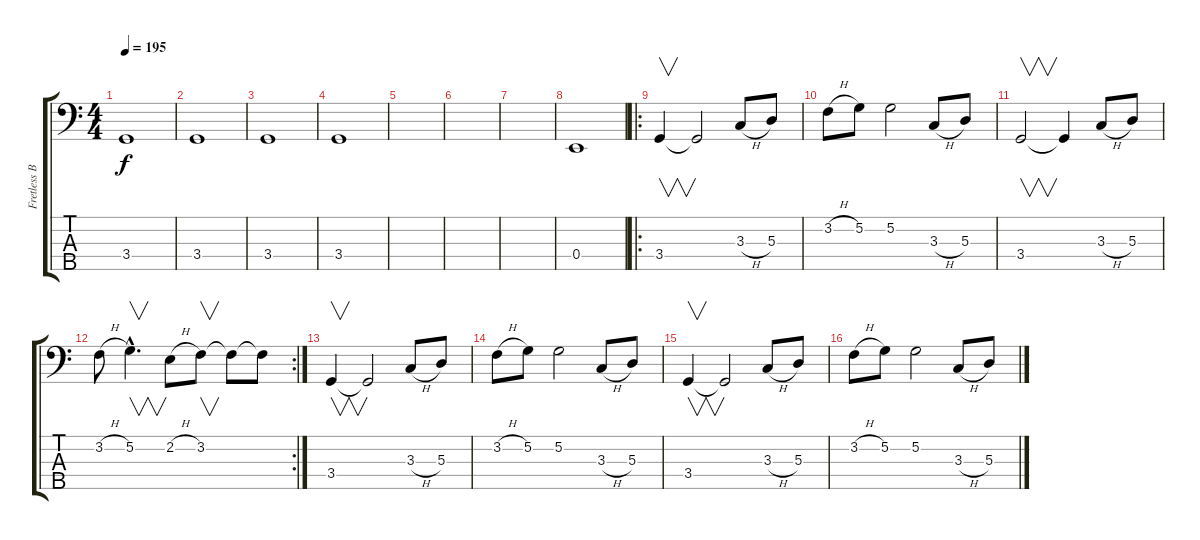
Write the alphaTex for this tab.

\track ("Fretless Bass" "Fretless B") {instrument fretlessbass}
\staff {score tabs}
\tuning (G2 D2 A1 E1 B0) {hide}
\ts (4 4)
\tempo 195
\clef f4
\ks c
3.4.1{dy f} |
3.4.1 |
3.4.1 |
3.4.1 |
|
|
|
0.4.1 |
\ro
3.4.4{v} 3.4{t}.2 3.3{h}.8 5.3.8 |
3.2{h}.8 5.2.8 5.2.2 3.3{h}.8 5.3.8 |
3.4.2{v} 3.4{t}.4 3.3{h}.8 5.3.8 |
\rc 2
3.2{h}.8 5.2{hac}.4{v d} 2.2{h}.8 3.2.8{v} 3.2{t}.8 3.2{t}.8 |
3.4.4{v} 3.4{t}.2 3.3{h}.8 5.3.8 |
3.2{h}.8 5.2.8 5.2.2 3.3{h}.8 5.3.8 |
3.4.4{v} 3.4{t}.2 3.3{h}.8 5.3.8 |
3.2{h}.8 5.2.8 5.2.2 3.3{h}.8 5.3.8
